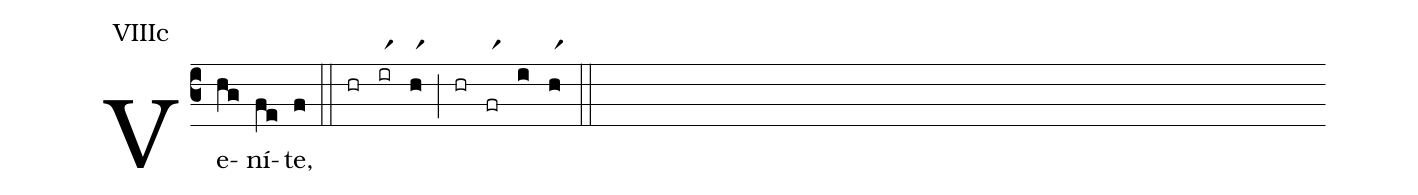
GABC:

annotation: VIIIc;
%%
(c3) Ve(hg)ní(fe)te,(f) (::) (hr)(irr1)(hr1)(;)(hr)(frr1)(i)(hr1)(::)
